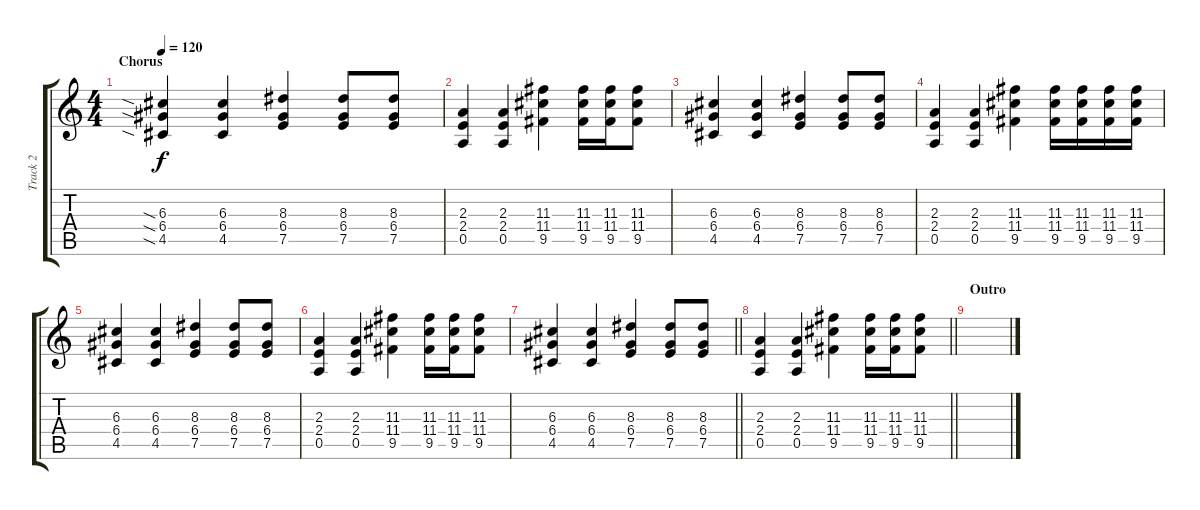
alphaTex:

\track ("Track 2" "Track 2") {instrument overdrivenguitar}
\staff {score tabs}
\tuning (E4 B3 G3 D3 A2 D2) {hide}
\ts (4 4)
\section ("" "Chorus")
\tempo 120
\clef g2
\ks c
(6.3{sia} 6.4{sia} 4.5{sia}).4{dy f} (6.3 6.4 4.5).4 (8.3 6.4 7.5).4 (8.3 6.4 7.5).8 (8.3 6.4 7.5).8 |
(2.3 2.4 0.5).4 (2.3 2.4 0.5).4 (11.3 11.4 9.5).4 (11.3 11.4 9.5).16 (11.3 11.4 9.5).16 (11.3 11.4 9.5).8 |
(6.3 6.4 4.5).4 (6.3 6.4 4.5).4 (8.3 6.4 7.5).4 (8.3 6.4 7.5).8 (8.3 6.4 7.5).8 |
(2.3 2.4 0.5).4 (2.3 2.4 0.5).4 (11.3 11.4 9.5).4 (11.3 11.4 9.5).16 (11.3 11.4 9.5).16 (11.3 11.4 9.5).16 (11.3 11.4 9.5).16 |
(6.3 6.4 4.5).4 (6.3 6.4 4.5).4 (8.3 6.4 7.5).4 (8.3 6.4 7.5).8 (8.3 6.4 7.5).8 |
(2.3 2.4 0.5).4 (2.3 2.4 0.5).4 (11.3 11.4 9.5).4 (11.3 11.4 9.5).16 (11.3 11.4 9.5).16 (11.3 11.4 9.5).8 |
\barLineRight lightlight
(6.3 6.4 4.5).4 (6.3 6.4 4.5).4 (8.3 6.4 7.5).4 (8.3 6.4 7.5).8 (8.3 6.4 7.5).8 |
\barLineRight lightlight
(2.3 2.4 0.5).4 (2.3 2.4 0.5).4 (11.3 11.4 9.5).4 (11.3 11.4 9.5).16 (11.3 11.4 9.5).16 (11.3 11.4 9.5).8 |
\section ("" "Outro")
